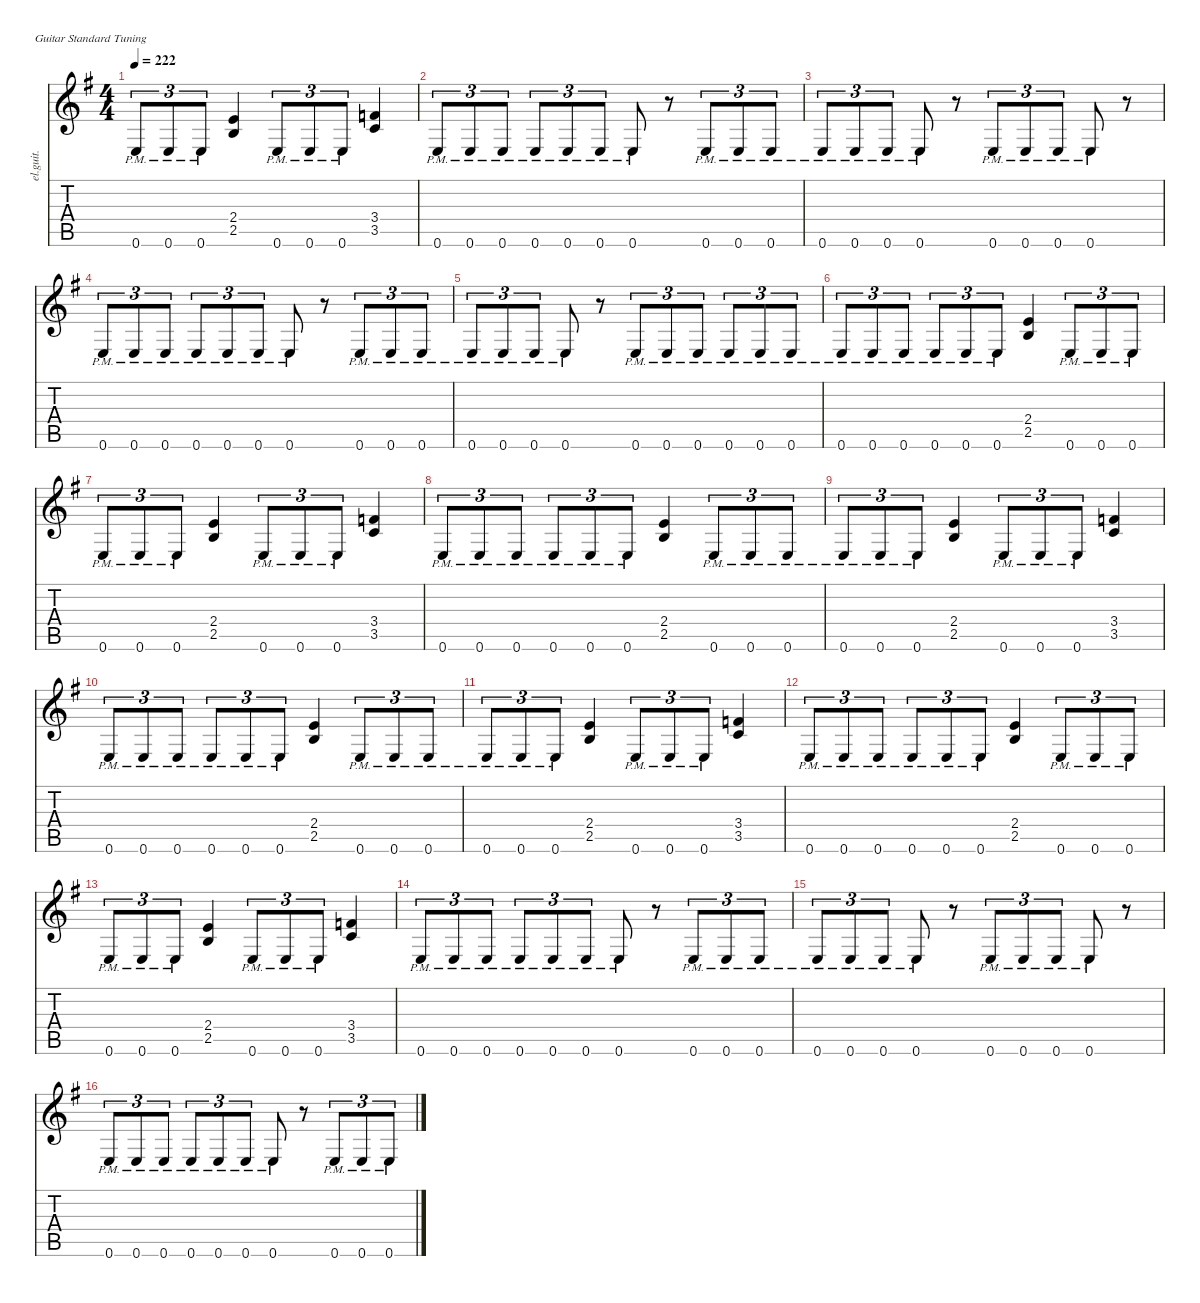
\defaultSystemsLayout 4
\hideDynamics
\bracketExtendMode nobrackets
\otherSystemsTrackNameOrientation horizontal
\track ("Guitar 1" "el.guit.") {defaultSystemsLayout 8 mute instrument electricguitarclean}
\staff {score tabs}
\tuning (E4 B3 G3 D3 A2 E2)
\ts (4 4)
\tempo 222
\clef g2
\ks eminor
0.6{pm acc forcenatural}.8{tu (3 2) dy f beam Up} 0.6{pm acc forcenatural}.8{tu (3 2) beam Up} 0.6{pm acc forcenatural}.8{tu (3 2) beam Up} (2.4{acc forcenatural} 2.5{acc forcenatural}).4{beam Up} 0.6{pm acc forcenatural}.8{tu (3 2) beam Up} 0.6{pm acc forcenatural}.8{tu (3 2) beam Up} 0.6{pm acc forcenatural}.8{tu (3 2) beam Up} (3.4{acc forcenatural} 3.5{acc forcenatural}).4{beam Up} |
0.6{pm acc forcenatural}.8{tu (3 2) beam Up} 0.6{pm acc forcenatural}.8{tu (3 2) beam Up} 0.6{pm acc forcenatural}.8{tu (3 2) beam Up} 0.6{pm acc forcenatural}.8{tu (3 2) beam Up} 0.6{pm acc forcenatural}.8{tu (3 2) beam Up} 0.6{pm acc forcenatural}.8{tu (3 2) beam Up} 0.6{pm acc forcenatural}.8{beam Up} r.8{beam Up} 0.6{pm acc forcenatural}.8{tu (3 2) beam Up} 0.6{pm acc forcenatural}.8{tu (3 2) beam Up} 0.6{pm acc forcenatural}.8{tu (3 2) beam Up} |
0.6{pm acc forcenatural}.8{tu (3 2) beam Up} 0.6{pm acc forcenatural}.8{tu (3 2) beam Up} 0.6{pm acc forcenatural}.8{tu (3 2) beam Up} 0.6{pm acc forcenatural}.8{beam Up} r.8{beam Up} 0.6{pm acc forcenatural}.8{tu (3 2) beam Up} 0.6{pm acc forcenatural}.8{tu (3 2) beam Up} 0.6{pm acc forcenatural}.8{tu (3 2) beam Up} 0.6{pm acc forcenatural}.8{beam Up} r.8{beam Up} |
0.6{pm acc forcenatural}.8{tu (3 2) beam Up} 0.6{pm acc forcenatural}.8{tu (3 2) beam Up} 0.6{pm acc forcenatural}.8{tu (3 2) beam Up} 0.6{pm acc forcenatural}.8{tu (3 2) beam Up} 0.6{pm acc forcenatural}.8{tu (3 2) beam Up} 0.6{pm acc forcenatural}.8{tu (3 2) beam Up} 0.6{pm acc forcenatural}.8{beam Up} r.8{beam Up} 0.6{pm acc forcenatural}.8{tu (3 2) beam Up} 0.6{pm acc forcenatural}.8{tu (3 2) beam Up} 0.6{pm acc forcenatural}.8{tu (3 2) beam Up} |
0.6{pm acc forcenatural}.8{tu (3 2) beam Up} 0.6{pm acc forcenatural}.8{tu (3 2) beam Up} 0.6{pm acc forcenatural}.8{tu (3 2) beam Up} 0.6{pm acc forcenatural}.8{beam Up} r.8{beam Up} 0.6{pm acc forcenatural}.8{tu (3 2) beam Up} 0.6{pm acc forcenatural}.8{tu (3 2) beam Up} 0.6{pm acc forcenatural}.8{tu (3 2) beam Up} 0.6{pm acc forcenatural}.8{tu (3 2) beam Up} 0.6{pm acc forcenatural}.8{tu (3 2) beam Up} 0.6{pm acc forcenatural}.8{tu (3 2) beam Up} |
0.6{pm acc forcenatural}.8{tu (3 2) beam Up} 0.6{pm acc forcenatural}.8{tu (3 2) beam Up} 0.6{pm acc forcenatural}.8{tu (3 2) beam Up} 0.6{pm acc forcenatural}.8{tu (3 2) beam Up} 0.6{pm acc forcenatural}.8{tu (3 2) beam Up} 0.6{pm acc forcenatural}.8{tu (3 2) beam Up} (2.4{acc forcenatural} 2.5{acc forcenatural}).4{beam Up} 0.6{pm acc forcenatural}.8{tu (3 2) beam Up} 0.6{pm acc forcenatural}.8{tu (3 2) beam Up} 0.6{pm acc forcenatural}.8{tu (3 2) beam Up} |
0.6{pm acc forcenatural}.8{tu (3 2) beam Up} 0.6{pm acc forcenatural}.8{tu (3 2) beam Up} 0.6{pm acc forcenatural}.8{tu (3 2) beam Up} (2.4{acc forcenatural} 2.5{acc forcenatural}).4{beam Up} 0.6{pm acc forcenatural}.8{tu (3 2) beam Up} 0.6{pm acc forcenatural}.8{tu (3 2) beam Up} 0.6{pm acc forcenatural}.8{tu (3 2) beam Up} (3.4{acc forcenatural} 3.5{acc forcenatural}).4{beam Up} |
0.6{pm acc forcenatural}.8{tu (3 2) beam Up} 0.6{pm acc forcenatural}.8{tu (3 2) beam Up} 0.6{pm acc forcenatural}.8{tu (3 2) beam Up} 0.6{pm acc forcenatural}.8{tu (3 2) beam Up} 0.6{pm acc forcenatural}.8{tu (3 2) beam Up} 0.6{pm acc forcenatural}.8{tu (3 2) beam Up} (2.4{acc forcenatural} 2.5{acc forcenatural}).4{beam Up} 0.6{pm acc forcenatural}.8{tu (3 2) beam Up} 0.6{pm acc forcenatural}.8{tu (3 2) beam Up} 0.6{pm acc forcenatural}.8{tu (3 2) beam Up} |
0.6{pm acc forcenatural}.8{tu (3 2) beam Up} 0.6{pm acc forcenatural}.8{tu (3 2) beam Up} 0.6{pm acc forcenatural}.8{tu (3 2) beam Up} (2.4{acc forcenatural} 2.5{acc forcenatural}).4{beam Up} 0.6{pm acc forcenatural}.8{tu (3 2) beam Up} 0.6{pm acc forcenatural}.8{tu (3 2) beam Up} 0.6{pm acc forcenatural}.8{tu (3 2) beam Up} (3.4{acc forcenatural} 3.5{acc forcenatural}).4{beam Up} |
0.6{pm acc forcenatural}.8{tu (3 2) beam Up} 0.6{pm acc forcenatural}.8{tu (3 2) beam Up} 0.6{pm acc forcenatural}.8{tu (3 2) beam Up} 0.6{pm acc forcenatural}.8{tu (3 2) beam Up} 0.6{pm acc forcenatural}.8{tu (3 2) beam Up} 0.6{pm acc forcenatural}.8{tu (3 2) beam Up} (2.4{acc forcenatural} 2.5{acc forcenatural}).4{beam Up} 0.6{pm acc forcenatural}.8{tu (3 2) beam Up} 0.6{pm acc forcenatural}.8{tu (3 2) beam Up} 0.6{pm acc forcenatural}.8{tu (3 2) beam Up} |
0.6{pm acc forcenatural}.8{tu (3 2) beam Up} 0.6{pm acc forcenatural}.8{tu (3 2) beam Up} 0.6{pm acc forcenatural}.8{tu (3 2) beam Up} (2.4{acc forcenatural} 2.5{acc forcenatural}).4{beam Up} 0.6{pm acc forcenatural}.8{tu (3 2) beam Up} 0.6{pm acc forcenatural}.8{tu (3 2) beam Up} 0.6{pm acc forcenatural}.8{tu (3 2) beam Up} (3.4{acc forcenatural} 3.5{acc forcenatural}).4{beam Up} |
0.6{pm acc forcenatural}.8{tu (3 2) beam Up} 0.6{pm acc forcenatural}.8{tu (3 2) beam Up} 0.6{pm acc forcenatural}.8{tu (3 2) beam Up} 0.6{pm acc forcenatural}.8{tu (3 2) beam Up} 0.6{pm acc forcenatural}.8{tu (3 2) beam Up} 0.6{pm acc forcenatural}.8{tu (3 2) beam Up} (2.4{acc forcenatural} 2.5{acc forcenatural}).4{beam Up} 0.6{pm acc forcenatural}.8{tu (3 2) beam Up} 0.6{pm acc forcenatural}.8{tu (3 2) beam Up} 0.6{pm acc forcenatural}.8{tu (3 2) beam Up} |
0.6{pm acc forcenatural}.8{tu (3 2) beam Up} 0.6{pm acc forcenatural}.8{tu (3 2) beam Up} 0.6{pm acc forcenatural}.8{tu (3 2) beam Up} (2.4{acc forcenatural} 2.5{acc forcenatural}).4{beam Up} 0.6{pm acc forcenatural}.8{tu (3 2) beam Up} 0.6{pm acc forcenatural}.8{tu (3 2) beam Up} 0.6{pm acc forcenatural}.8{tu (3 2) beam Up} (3.4{acc forcenatural} 3.5{acc forcenatural}).4{beam Up} |
0.6{pm acc forcenatural}.8{tu (3 2) beam Up} 0.6{pm acc forcenatural}.8{tu (3 2) beam Up} 0.6{pm acc forcenatural}.8{tu (3 2) beam Up} 0.6{pm acc forcenatural}.8{tu (3 2) beam Up} 0.6{pm acc forcenatural}.8{tu (3 2) beam Up} 0.6{pm acc forcenatural}.8{tu (3 2) beam Up} 0.6{pm acc forcenatural}.8{beam Up} r.8{beam Up} 0.6{pm acc forcenatural}.8{tu (3 2) beam Up} 0.6{pm acc forcenatural}.8{tu (3 2) beam Up} 0.6{pm acc forcenatural}.8{tu (3 2) beam Up} |
0.6{pm acc forcenatural}.8{tu (3 2) beam Up} 0.6{pm acc forcenatural}.8{tu (3 2) beam Up} 0.6{pm acc forcenatural}.8{tu (3 2) beam Up} 0.6{pm acc forcenatural}.8{beam Up} r.8{beam Up} 0.6{pm acc forcenatural}.8{tu (3 2) beam Up} 0.6{pm acc forcenatural}.8{tu (3 2) beam Up} 0.6{pm acc forcenatural}.8{tu (3 2) beam Up} 0.6{pm acc forcenatural}.8{beam Up} r.8{beam Up} |
0.6{pm acc forcenatural}.8{tu (3 2) beam Up} 0.6{pm acc forcenatural}.8{tu (3 2) beam Up} 0.6{pm acc forcenatural}.8{tu (3 2) beam Up} 0.6{pm acc forcenatural}.8{tu (3 2) beam Up} 0.6{pm acc forcenatural}.8{tu (3 2) beam Up} 0.6{pm acc forcenatural}.8{tu (3 2) beam Up} 0.6{pm acc forcenatural}.8{beam Up} r.8{beam Up} 0.6{pm acc forcenatural}.8{tu (3 2) beam Up} 0.6{pm acc forcenatural}.8{tu (3 2) beam Up} 0.6{pm acc forcenatural}.8{tu (3 2) beam Up}
